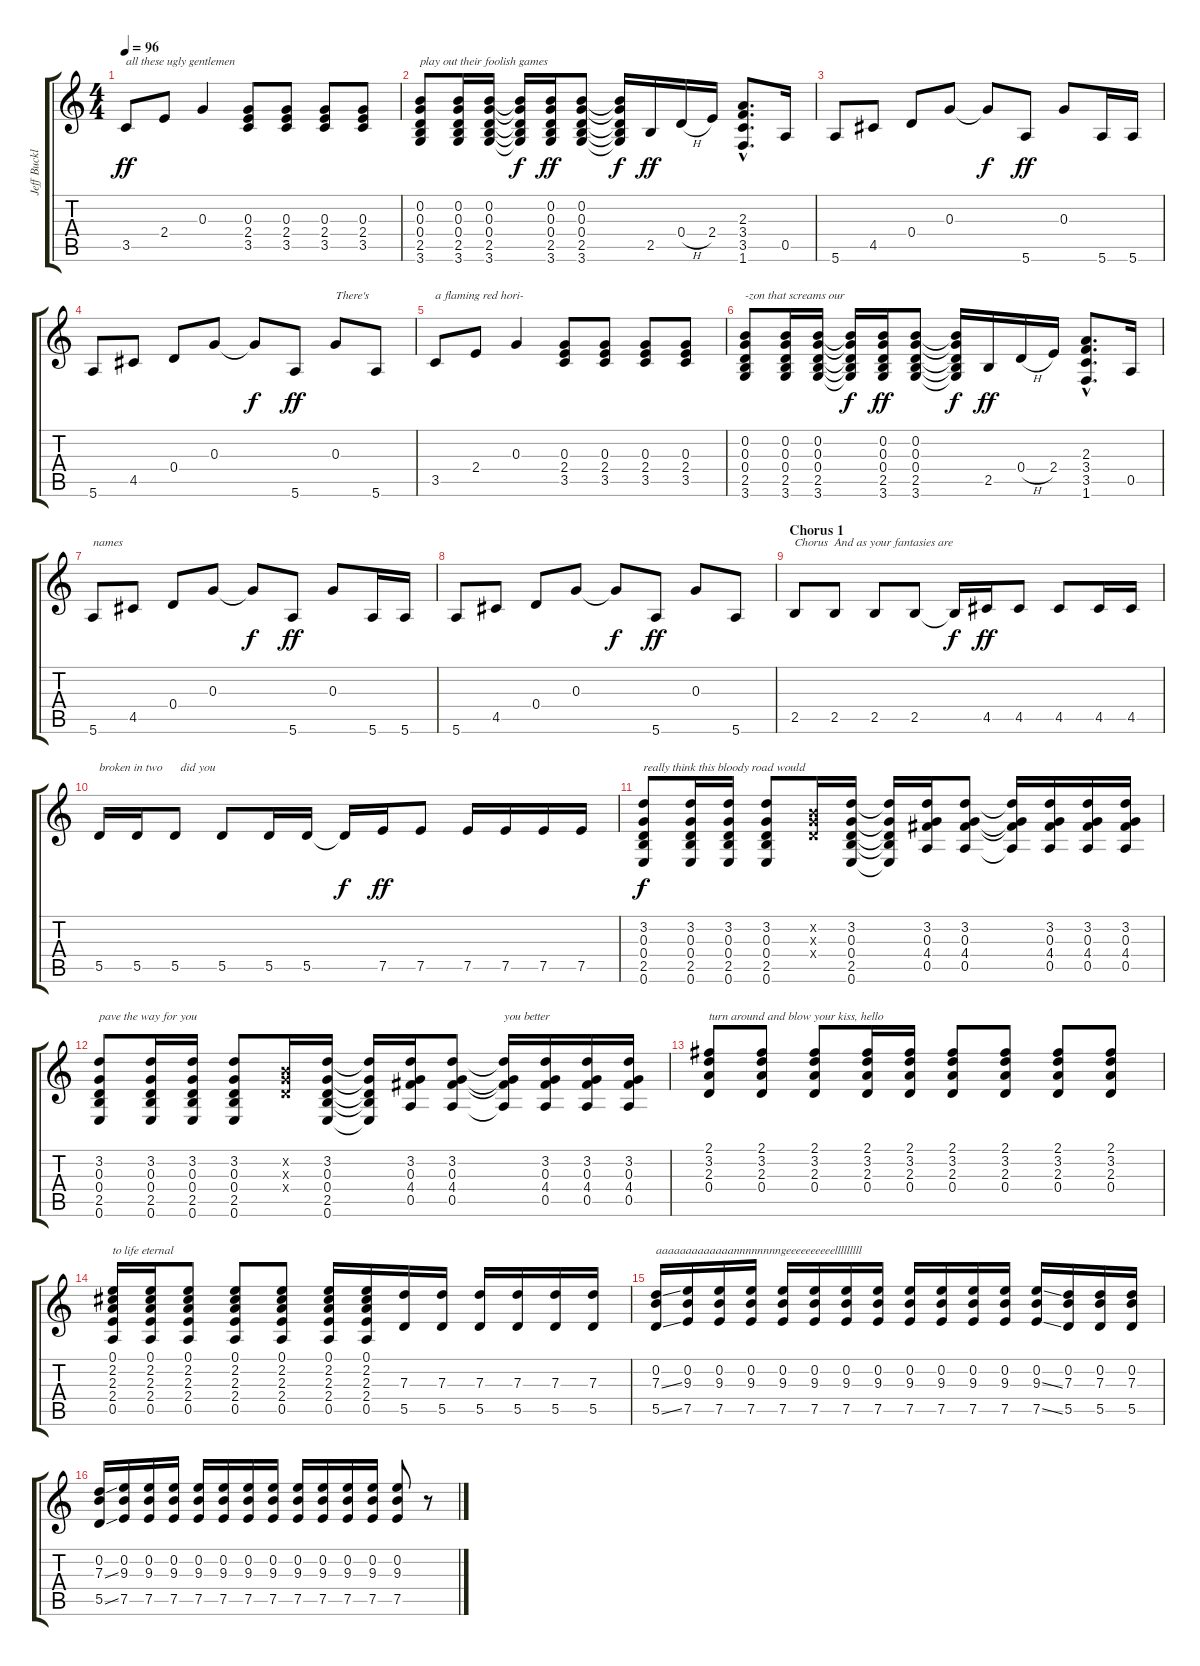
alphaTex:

\track ("Jeff Buckley" "Jeff Buckl") {instrument electricguitarclean}
\staff {score tabs}
\tuning (E4 B3 G3 D3 A2 E2) {hide}
\ts (4 4)
\tempo 96
\clef g2
\ks c
3.5.8{txt "all these ugly gentlemen" dy ff} 2.4.8 0.3.4 (0.3 2.4 3.5).8 (0.3 2.4 3.5).8 (0.3 2.4 3.5).8 (0.3 2.4 3.5).8 |
(0.2 0.3 0.4 2.5 3.6).8{txt "play out their foolish games"} (0.2 0.3 0.4 2.5 3.6).16 (0.2 0.3 0.4 2.5 3.6).16 (0.2{t} 0.3{t} 0.4{t} 2.5{t} 3.6{t}).16{dy f} (0.2 0.3 0.4 2.5 3.6).16{dy ff} (0.2 0.3 0.4 2.5 3.6).8 (0.2{t} 0.3{t} 0.4{t} 2.5{t} 3.6{t}).16{dy f} 2.5.16{dy ff} 0.4{h}.16 2.4.16 (2.3{hac} 3.4{hac} 3.5{hac} 1.6{hac}).8{d} 0.5.16 |
5.6.8 4.5.8 0.4.8 0.3.8 0.3{t}.8{dy f} 5.6.8{dy ff} 0.3.8 5.6.16 5.6.16 |
5.6.8 4.5.8 0.4.8 0.3.8 0.3{t}.8{dy f} 5.6.8{dy ff} 0.3.8{txt "There's"} 5.6.8 |
3.5.8{txt "a flaming red hori-"} 2.4.8 0.3.4 (0.3 2.4 3.5).8 (0.3 2.4 3.5).8 (0.3 2.4 3.5).8 (0.3 2.4 3.5).8 |
(0.2 0.3 0.4 2.5 3.6).8{txt "-zon that screams our"} (0.2 0.3 0.4 2.5 3.6).16 (0.2 0.3 0.4 2.5 3.6).16 (0.2{t} 0.3{t} 0.4{t} 2.5{t} 3.6{t}).16{dy f} (0.2 0.3 0.4 2.5 3.6).16{dy ff} (0.2 0.3 0.4 2.5 3.6).8 (0.2{t} 0.3{t} 0.4{t} 2.5{t} 3.6{t}).16{dy f} 2.5.16{dy ff} 0.4{h}.16 2.4.16 (2.3{hac} 3.4{hac} 3.5{hac} 1.6{hac}).8{d} 0.5.16 |
5.6.8{txt "names"} 4.5.8 0.4.8 0.3.8 0.3{t}.8{dy f} 5.6.8{dy ff} 0.3.8 5.6.16 5.6.16 |
5.6.8 4.5.8 0.4.8 0.3.8 0.3{t}.8{dy f} 5.6.8{dy ff} 0.3.8 5.6.8 |
\section ("" "Chorus 1")
2.5.8{txt "Chorus  And as your fantasies are"} 2.5.8 2.5.8 2.5.8 2.5{t}.16{dy f} 4.5.16{dy ff} 4.5.8 4.5.8 4.5.16 4.5.16 |
5.5.16{txt "broken in two      did you"} 5.5.16 5.5.8 5.5.8 5.5.16 5.5.16 5.5{t}.16{dy f} 7.5.16{dy ff} 7.5.8 7.5.16 7.5.16 7.5.16 7.5.16 |
(3.2 0.3 0.4 2.5 0.6).8{txt "really think this bloody road would" dy f} (3.2 0.3 0.4 2.5 0.6).16 (3.2 0.3 0.4 2.5 0.6).16 (3.2 0.3 0.4 2.5 0.6).8 (0.2{x} 0.3{x} 0.4{x}).16 (3.2 0.3 0.4 2.5 0.6).16 (3.2{t} 0.3{t} 0.4{t} 2.5{t} 0.6{t}).16 (3.2 0.3 4.4 0.5).16 (3.2 0.3 4.4 0.5).8 (3.2{t} 0.3{t} 4.4{t} 0.5{t}).16 (3.2 0.3 4.4 0.5).16 (3.2 0.3 4.4 0.5).16 (3.2 0.3 4.4 0.5).16 |
(3.2 0.3 0.4 2.5 0.6).8{txt "pave the way for you"} (3.2 0.3 0.4 2.5 0.6).16 (3.2 0.3 0.4 2.5 0.6).16 (3.2 0.3 0.4 2.5 0.6).8 (0.2{x} 0.3{x} 0.4{x}).16 (3.2 0.3 0.4 2.5 0.6).16 (3.2{t} 0.3{t} 0.4{t} 2.5{t} 0.6{t}).16 (3.2 0.3 4.4 0.5).16 (3.2 0.3 4.4 0.5).8 (3.2{t} 0.3{t} 4.4{t} 0.5{t}).16{txt "you better"} (3.2 0.3 4.4 0.5).16 (3.2 0.3 4.4 0.5).16 (3.2 0.3 4.4 0.5).16 |
(2.1 3.2 2.3 0.4).8{txt "turn around and blow your kiss, hello"} (2.1 3.2 2.3 0.4).8 (2.1 3.2 2.3 0.4).8 (2.1 3.2 2.3 0.4).16 (2.1 3.2 2.3 0.4).16 (2.1 3.2 2.3 0.4).8 (2.1 3.2 2.3 0.4).8 (2.1 3.2 2.3 0.4).8 (2.1 3.2 2.3 0.4).8 |
(0.1 2.2 2.3 2.4 0.5).16{txt "to life eternal "} (0.1 2.2 2.3 2.4 0.5).16 (0.1 2.2 2.3 2.4 0.5).8 (0.1 2.2 2.3 2.4 0.5).8 (0.1 2.2 2.3 2.4 0.5).8 (0.1 2.2 2.3 2.4 0.5).16 (0.1 2.2 2.3 2.4 0.5).16 (7.3 5.5).16 (7.3 5.5).16 (7.3 5.5).16 (7.3 5.5).16 (7.3 5.5).16 (7.3 5.5).16 |
(0.2 7.3{ss} 5.5{ss}).16{txt "aaaaaaaaaaaaannnnnnnngeeeeeeeeeelllllllll"} (0.2 9.3 7.5).16 (0.2 9.3 7.5).16 (0.2 9.3 7.5).16 (0.2 9.3 7.5).16 (0.2 9.3 7.5).16 (0.2 9.3 7.5).16 (0.2 9.3 7.5).16 (0.2 9.3 7.5).16 (0.2 9.3 7.5).16 (0.2 9.3 7.5).16 (0.2 9.3 7.5).16 (0.2 9.3{ss} 7.5{ss}).16 (0.2 7.3 5.5).16 (0.2 7.3 5.5).16 (0.2 7.3 5.5).16 |
(0.2 7.3{ss} 5.5{ss}).16 (0.2 9.3 7.5).16 (0.2 9.3 7.5).16 (0.2 9.3 7.5).16 (0.2 9.3 7.5).16 (0.2 9.3 7.5).16 (0.2 9.3 7.5).16 (0.2 9.3 7.5).16 (0.2 9.3 7.5).16 (0.2 9.3 7.5).16 (0.2 9.3 7.5).16 (0.2 9.3 7.5).16 (0.2 9.3 7.5{ss}).8 r.8
